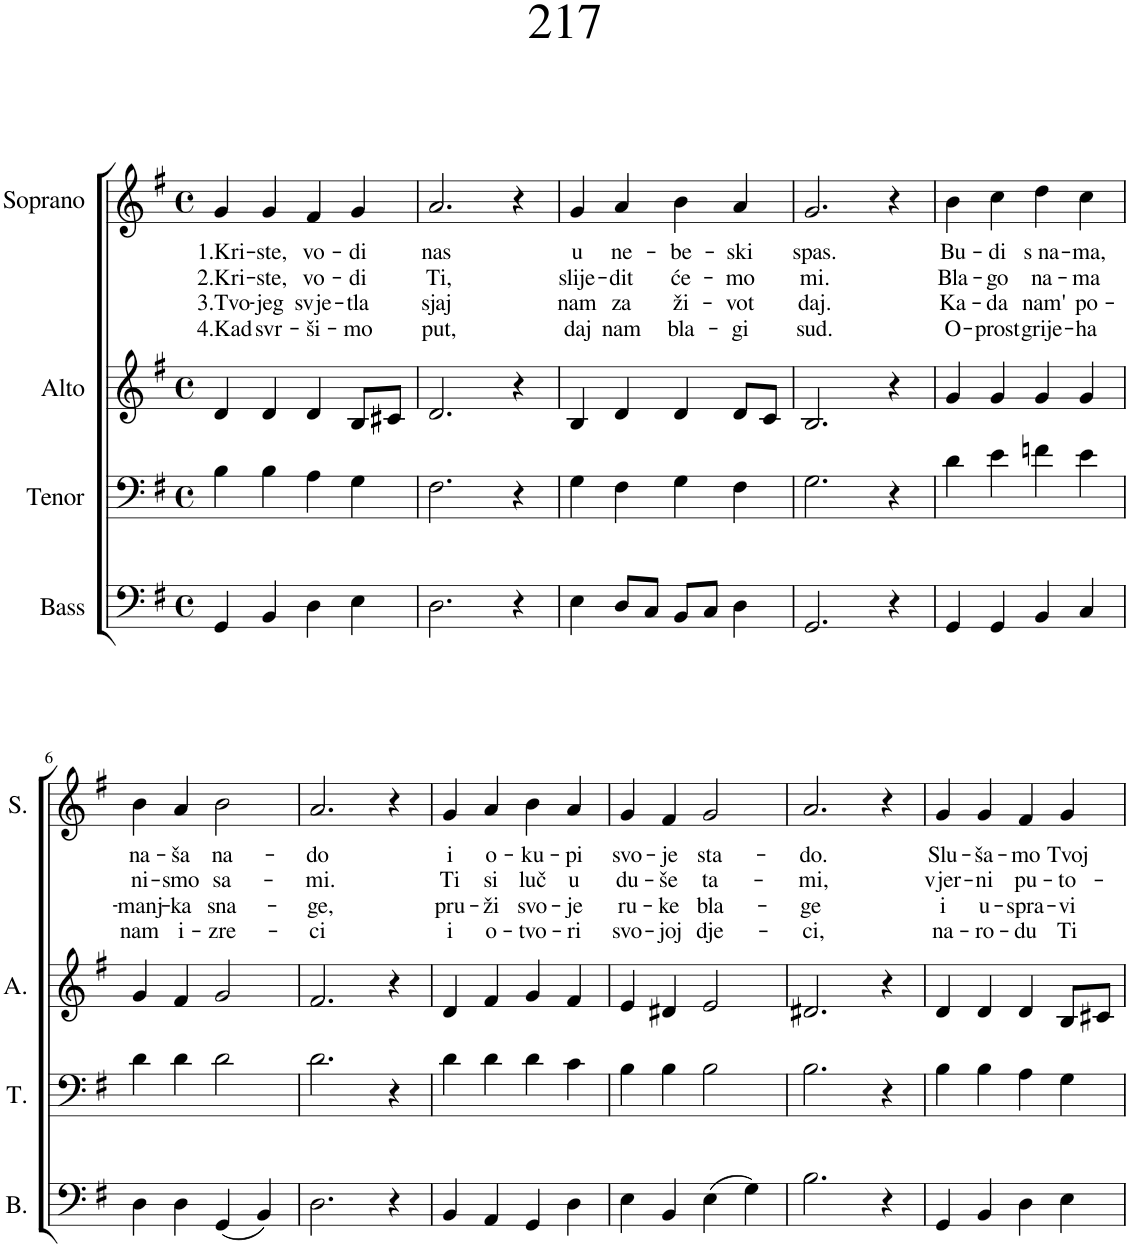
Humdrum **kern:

**kern	**kern	**kern	**kern	**text	**text	**text	**text
*part4	*part3	*part2	*part1	*part1	*part1	*part1	*part1
*staff4	*staff3	*staff2	*staff1	*staff1	*staff1	*staff1	*staff1
*I"Bass	*I"Tenor	*I"Alto	*I"Soprano	*	*	*	*
*I'B.	*I'T.	*I'A.	*I'S.	*	*	*	*
*clefF4	*clefF4	*clefG2	*clefG2	*	*	*	*
*k[f#]	*k[f#]	*k[f#]	*k[f#]	*	*	*	*
*M4/4	*M4/4	*M4/4	*M4/4	*	*	*	*
*met(c)	*met(c)	*met(c)	*met(c)	*	*	*	*
=1	=1	=1	=1	=1	=1	=1	=1
!	!	!	!	!LO:LY:b	!LO:LY:b	!LO:LY:b	!LO:LY:b
4GG/	4B\	4d/	4g/	1.Kri-	2.Kri-	3.Tvo-	4.Kad
!	!	!	!	!LO:LY:b	!LO:LY:b	!LO:LY:b	!LO:LY:b
4BB/	4B\	4d/	4g/	-ste,	-ste,	-jeg	svr-
!	!	!	!	!LO:LY:b	!LO:LY:b	!LO:LY:b	!LO:LY:b
4D\	4A\	4d/	4f#/	vo-	vo-	svje-	-ši-
!	!	!	!	!LO:LY:b	!LO:LY:b	!LO:LY:b	!LO:LY:b
4E\	4G\	8B/L	4g/	-di	-di	-tla	-mo
.	.	8c#X/J	.	.	.	.	.
=2	=2	=2	=2	=2	=2	=2	=2
!	!	!	!	!LO:LY:b	!LO:LY:b	!LO:LY:b	!LO:LY:b
2.D\	2.F#\	2.d/	2.a/	nas	Ti,	sjaj	put,
4r	4r	4r	4r	.	.	.	.
=3	=3	=3	=3	=3	=3	=3	=3
!	!	!	!	!LO:LY:b	!LO:LY:b	!LO:LY:b	!LO:LY:b
4E\	4G\	4B/	4g/	u	slije-	nam	daj
!	!	!	!	!LO:LY:b	!LO:LY:b	!LO:LY:b	!LO:LY:b
8D/L	4F#\	4d/	4a/	ne-	-dit	za	nam
8C/J	.	.	.	.	.	.	.
!	!	!	!	!LO:LY:b	!LO:LY:b	!LO:LY:b	!LO:LY:b
8BB/L	4G\	4d/	4b\	-be-	će-	ži-	bla-
8C/J	.	.	.	.	.	.	.
!	!	!	!	!LO:LY:b	!LO:LY:b	!LO:LY:b	!LO:LY:b
4D\	4F#\	8d/L	4a/	-ski	-mo	-vot	-gi
.	.	8c/J	.	.	.	.	.
=4	=4	=4	=4	=4	=4	=4	=4
!	!	!	!	!LO:LY:b	!LO:LY:b	!LO:LY:b	!LO:LY:b
2.GG/	2.G\	2.B/	2.g/	spas.	mi.	daj.	sud.
4r	4r	4r	4r	.	.	.	.
=5	=5	=5	=5	=5	=5	=5	=5
!	!	!	!	!LO:LY:b	!LO:LY:b	!LO:LY:b	!LO:LY:b
4GG/	4d\	4g/	4b\	Bu-	Bla-	Ka-	O-
!	!	!	!	!LO:LY:b	!LO:LY:b	!LO:LY:b	!LO:LY:b
4GG/	4e\	4g/	4cc\	-di	-go	-da	-prost
!	!	!	!	!LO:LY:b	!LO:LY:b	!LO:LY:b	!LO:LY:b
4BB/	4fn\	4g/	4dd\	s na-	na-	nam'	grije-
!	!	!	!	!LO:LY:b	!LO:LY:b	!LO:LY:b	!LO:LY:b
4C/	4e\	4g/	4cc\	-ma,	-ma	po-	-ha
!!LO:LB:g=z
=6	=6	=6	=6	=6	=6	=6	=6
!	!	!	!	!LO:LY:b	!LO:LY:b	!LO:LY:b	!LO:LY:b
4D\	4d\	4g/	4b\	na-	ni-	-manj-	nam
!	!	!	!	!LO:LY:b	!LO:LY:b	!LO:LY:b	!LO:LY:b
4D\	4d\	4f#/	4a/	-ša	-smo	-ka	i-
!	!	!	!	!LO:LY:b	!LO:LY:b	!LO:LY:b	!LO:LY:b
(4GG/	2d\	2g/	2b\	na-	sa-	sna-	-zre-
4BB/)	.	.	.	.	.	.	.
=7	=7	=7	=7	=7	=7	=7	=7
!	!	!	!	!LO:LY:b	!LO:LY:b	!LO:LY:b	!LO:LY:b
2.D\	2.d\	2.f#/	2.a/	-do	-mi.	-ge,	-ci
4r	4r	4r	4r	.	.	.	.
=8	=8	=8	=8	=8	=8	=8	=8
!	!	!	!	!LO:LY:b	!LO:LY:b	!LO:LY:b	!LO:LY:b
4BB/	4d\	4d/	4g/	i	Ti	pru-	i
!	!	!	!	!LO:LY:b	!LO:LY:b	!LO:LY:b	!LO:LY:b
4AA/	4d\	4f#/	4a/	o-	si	-ži	o-
!	!	!	!	!LO:LY:b	!LO:LY:b	!LO:LY:b	!LO:LY:b
4GG/	4d\	4g/	4b\	-ku-	luč	svo-	-tvo-
!	!	!	!	!LO:LY:b	!LO:LY:b	!LO:LY:b	!LO:LY:b
4D\	4c\	4f#/	4a/	-pi	u	-je	-ri
=9	=9	=9	=9	=9	=9	=9	=9
!	!	!	!	!LO:LY:b	!LO:LY:b	!LO:LY:b	!LO:LY:b
4E\	4B\	4e/	4g/	svo-	du-	ru-	svo-
!	!	!	!	!LO:LY:b	!LO:LY:b	!LO:LY:b	!LO:LY:b
4BB/	4B\	4d#X/	4f#/	-je	-še	-ke	-joj
!	!	!	!	!LO:LY:b	!LO:LY:b	!LO:LY:b	!LO:LY:b
(4E\	2B\	2e/	2g/	sta-	ta-	bla-	dje-
4G\)	.	.	.	.	.	.	.
=10	=10	=10	=10	=10	=10	=10	=10
!	!	!	!	!LO:LY:b	!LO:LY:b	!LO:LY:b	!LO:LY:b
2.B\	2.B\	2.d#X/	2.a/	-do.	-mi,	-ge	-ci,
4r	4r	4r	4r	.	.	.	.
=11	=11	=11	=11	=11	=11	=11	=11
!	!	!	!	!LO:LY:b	!LO:LY:b	!LO:LY:b	!LO:LY:b
4GG/	4B\	4d/	4g/	Slu-	vjer-	i	na-
!	!	!	!	!LO:LY:b	!LO:LY:b	!LO:LY:b	!LO:LY:b
4BB/	4B\	4d/	4g/	-ša-	-ni	u-	-ro-
!	!	!	!	!LO:LY:b	!LO:LY:b	!LO:LY:b	!LO:LY:b
4D\	4A\	4d/	4f#/	-mo	pu-	-spra-	-du
!	!	!	!	!LO:LY:b	!LO:LY:b	!LO:LY:b	!LO:LY:b
4E\	4G\	8B/L	4g/	Tvoj	-to-	-vi	Ti
.	.	8c#X/J	.	.	.	.	.
=	=	=	=	=	=	=	=
*-	*-	*-	*-	*-	*-	*-	*-
